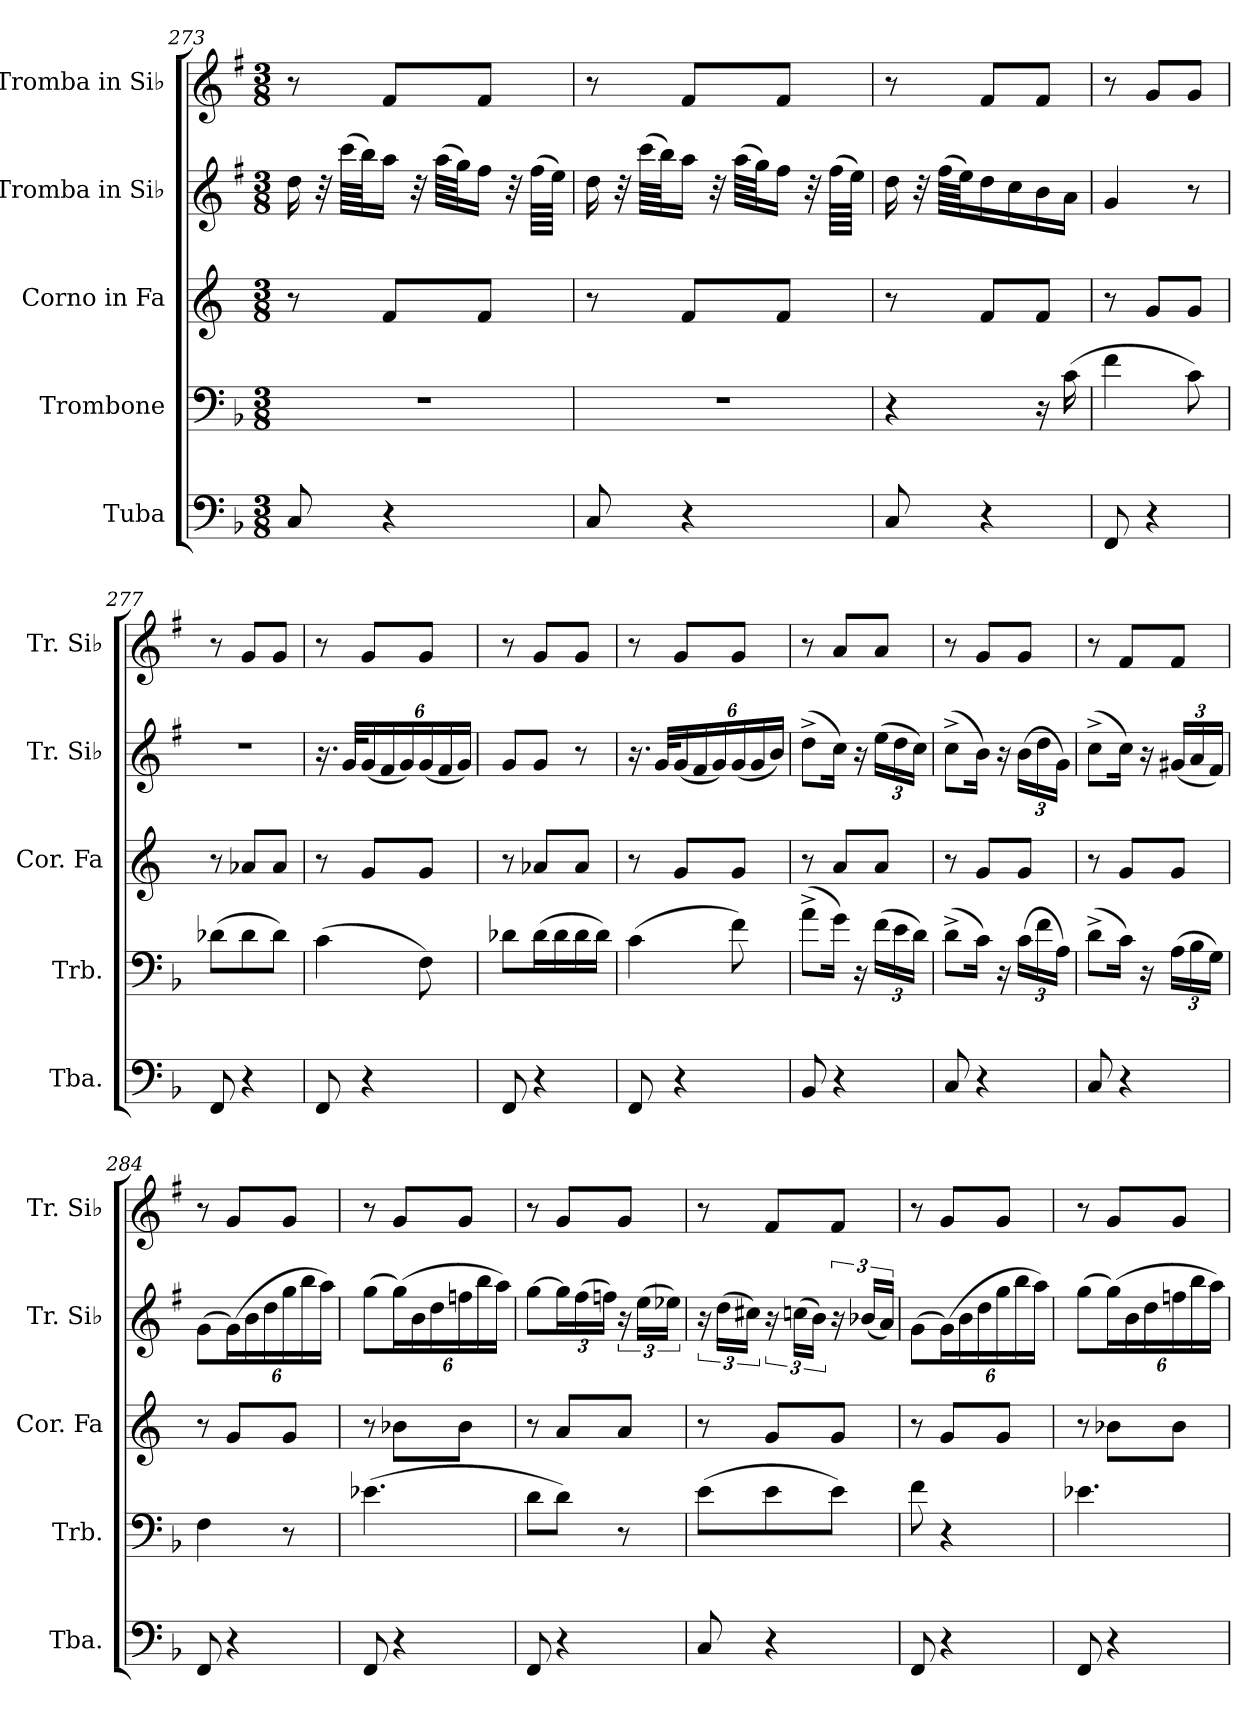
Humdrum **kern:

**kern	**kern	**kern	**kern	**kern
*part5	*part4	*part3	*part2	*part1
*staff5	*staff4	*staff3	*staff2	*staff1
*I"Tuba	*I"Trombone	*I"Corno in Fa	*I"Tromba in Si♭	*I"Tromba in Si♭
*I'Tba.	*I'Trb.	*I'Cor. Fa	*I'Tr. Si♭	*I'Tr. Si♭
*clefF4	*clefF4	*clefG2	*clefG2	*clefG2
*	*	*ITrd4c7	*ITrd1c2	*ITrd1c2
*k[b-]	*k[b-]	*k[b-]	*k[b-]	*k[b-]
*M3/8	*M3/8	*M3/8	*M3/8	*M3/8
=273	=273	=273	=273	=273
8C/	4.r	8r	16cc\	8r
.	.	.	32r	.
.	.	.	(64bb-\LLLL	.
.	.	.	64aa\JJ)	.
4r	.	8B-/L	16gg\JJ	8e/L
.	.	.	32r	.
.	.	.	(64gg\LLLL	.
.	.	.	64ff\JJ)	.
.	.	8B-/J	16ee\JJ	8e/J
.	.	.	32r	.
.	.	.	(64ee\LLLL	.
.	.	.	64dd\JJJJ)	.
=274	=274	=274	=274	=274
8C/	4.r	8r	16cc\	8r
.	.	.	32r	.
.	.	.	(64bb-\LLLL	.
.	.	.	64aa\JJ)	.
4r	.	8B-/L	16gg\JJ	8e/L
.	.	.	32r	.
.	.	.	(64gg\LLLL	.
.	.	.	64ff\JJ)	.
.	.	8B-/J	16ee\JJ	8e/J
.	.	.	32r	.
.	.	.	(64ee\LLLL	.
.	.	.	64dd\JJJJ)	.
=275	=275	=275	=275	=275
8C/	4r	8r	16cc\	8r
.	.	.	32r	.
.	.	.	(64ee\LLLL	.
.	.	.	64dd\JJ)	.
4r	.	8B-/L	16cc\	8e/L
.	.	.	16b-\	.
.	16r	8B-/J	16a\	8e/J
.	(16c\	.	16g\JJ	.
=276	=276	=276	=276	=276
8FF/	4f\	8r	4f/	8r
4r	.	8c/L	.	8f/L
.	8c\)	8c/J	8r	8f/J
!!LO:LB:g=z
=277	=277	=277	=277	=277
8FF/	(8d-X\L	8r	4.r	8r
4r	8d-\	8d-X/L	.	8f/L
.	8d-\J)	8d-/J	.	8f/J
=278	=278	=278	=278	=278
8FF/	(4c\	8r	16.r	8r
.	.	.	32f/KLL	.
*	*	*	*Xbrackettup	*
4r	.	8c/L	(24f/	8f/L
.	.	.	24e/	.
.	.	.	24f/)	.
.	8F\)	8c/J	(24f/	8f/J
.	.	.	24e/	.
.	.	.	24f/JJ)	.
=279	=279	=279	=279	=279
8FF/	8d-X\L	8r	8f/L	8r
4r	(16d-\L	8d-X/L	8f/J	8f/L
.	16d-\	.	.	.
.	16d-\	8d-/J	8r	8f/J
.	16d-\JJ)	.	.	.
=280	=280	=280	=280	=280
8FF/	(4c\	8r	16.r	8r
.	.	.	32f/KLL	.
4r	.	8c/L	(24f/	8f/L
.	.	.	24e/	.
.	.	.	24f/)	.
.	8f\)	8c/J	(24f/	8f/J
.	.	.	24f/	.
.	.	.	24a/JJ)	.
=281	=281	=281	=281	=281
8BB-/	(8a^\L	8r	(8cc^\L	8r
4r	16g\Jk)	8d/L	16b-\Jk)	8g/L
.	16r	.	16r	.
*	*Xbrackettup	*	*	*
.	(24f\LL	8d/J	(24dd\LL	8g/J
.	24e\	.	24cc\	.
.	24d\JJ)	.	24b-\JJ)	.
=282	=282	=282	=282	=282
8C/	(8d^\L	8r	(8b-^\L	8r
4r	16c\Jk)	8c/L	16a\Jk)	8f/L
.	16r	.	16r	.
.	(24c\LL	8c/J	(24a\LL	8f/J
.	24f\	.	24cc\	.
.	24A\JJ)	.	24f\JJ)	.
=283	=283	=283	=283	=283
8C/	(8d^\L	8r	(8b-^\L	8r
4r	16c\Jk)	8c/L	16b-\Jk)	8e/L
.	16r	.	16r	.
.	(24A\LL	8c/J	(24f#X/LL	8e/J
.	24B-\	.	24g/	.
.	24G\JJ)	.	24e/JJ)	.
!!LO:LB:g=z
=284	=284	=284	=284	=284
8FF/	4F\	8r	(8f\L	8r
4r	.	8c/L	(24f\L)	8f/L
.	.	.	24a\	.
.	.	.	24cc\	.
.	8r	8c/J	24ff\	8f/J
.	.	.	24aa\	.
.	.	.	24gg\JJ)	.
=285	=285	=285	=285	=285
8FF/	(4.e-X\	8r	(8ff\L	8r
4r	.	8e-X\L	(24ff\L)	8f/L
.	.	.	24a\	.
.	.	.	24cc\	.
.	.	8e-\J	24ee-X\	8f/J
.	.	.	24aa\	.
.	.	.	24gg\JJ)	.
=286	=286	=286	=286	=286
8FF/	8d\L	8r	[8ff\L	8r
4r	8d\J)	8d/L	24ff\L]	8f/L
.	.	.	(24ee\	.
.	.	.	24ee-X\JJ)	.
*	*	*	*brackettup	*
.	8r	8d/J	24r	8f/J
.	.	.	(24dd\LL	.
.	.	.	24dd-X\JJ)	.
=287	=287	=287	=287	=287
8C/	(8e\L	8r	24r	8r
.	.	.	(24cc\LL	.
.	.	.	24bn\JJ)	.
4r	8e\	8c/L	24r	8e/L
.	.	.	(24b-X\LL	.
.	.	.	24a\JJ)	.
.	8e\J)	8c/J	24r	8e/J
.	.	.	(24a-X/LL	.
.	.	.	24g/JJ)	.
=288	=288	=288	=288	=288
8FF/	8f\	8r	(8f\L	8r
*	*	*	*Xbrackettup	*
4r	4r	8c/L	(24f\L)	8f/L
.	.	.	24a\	.
.	.	.	24cc\	.
.	.	8c/J	24ff\	8f/J
.	.	.	24aa\	.
.	.	.	24gg\JJ)	.
=289	=289	=289	=289	=289
8FF/	4.e-X\	8r	(8ff\L	8r
4r	.	8e-X\L	(24ff\L)	8f/L
.	.	.	24a\	.
.	.	.	24cc\	.
.	.	8e-\J	24ee-X\	8f/J
.	.	.	24aa\	.
.	.	.	24gg\JJ)	.
=	=	=	=	=
*-	*-	*-	*-	*-
